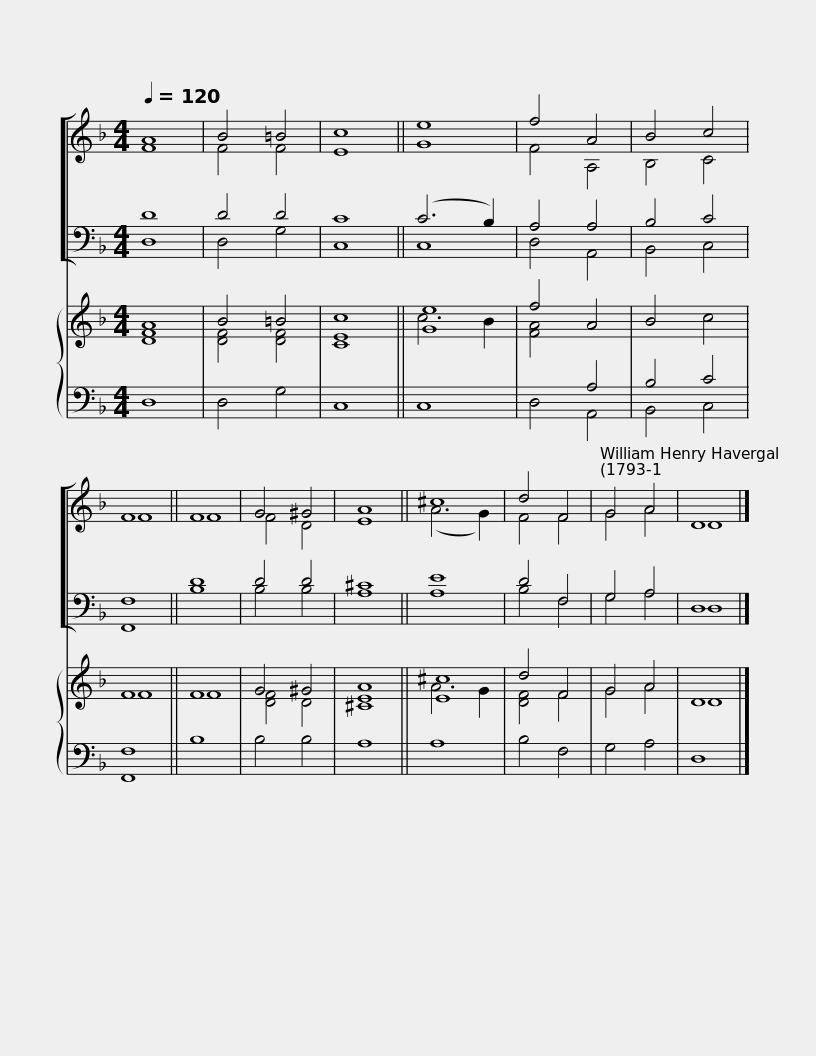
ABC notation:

X:1
%%score [ ( 1 2 ) ( 3 4 ) ] { ( 5 6 ) | ( 7 8 ) }
L:1/8
Q:1/4=120
M:4/4
I:linebreak $
K:F
V:1 treble
V:2 treble
V:3 bass
V:4 bass
V:5 treble
V:6 treble
V:7 bass
V:8 bass
V:1
 A8 | B4 =B4 | c8 || e8 | f4 A4 | %5
 B4 c4 | F8 || F8 | G4 ^G4 | A8 || %10
 ^c8 | d4 F4 | G4 A4 |$ D8 |] %14
V:2
 F8 | F4 F4 | E8 || G8 | F4 A,4 | %5
 B,4 C4 | F8 || F8 | F4 D4 | E8 || %10
 (A6 G2) | F4 F4 | G4 A4 |$ D8 |] %14
V:3
 D8 | D4 D4 | C8 || (C6 B,2) | A,4 A,4 | %5
 B,4 C4 | F,8 || D8 | D4 D4 | ^C8 || %10
 E8 | D4 F,4 | G,4 A,4 |$ D,8 |] %14
V:4
 D,8 | D,4 G,4 | C,8 || C,8 | D,4 A,,4 | %5
 B,,4 C,4 | F,,8 || B,8 | B,4 B,4 | A,8 || %10
 A,8 | B,4 F,4 | G,4 A,4 |$ D,8 |] %14
V:5
 A8 | B4 =B4 | c8 || [Ge]8 | f4 A4 | %5
 B4 c4 | F8 || F8 | G4 ^G4 | A8 || %10
 [E^c]8 | d4 F4 | G4 A4 |$ D8 |] %14
V:6
 [DF]8 | [DF]4 [DF]4 | [CE]8 || c6 B2 | [FA]4 x4 | %5
 x8 | F8 || F8 | [DF]4 D4 | [^CE]8 || %10
 A6 G2 | [DF]4 F4 | G4 A4 |$ D8 |] %14
V:7
 x8 | x8 | x8 || x8 | x4 A,4 | %5
 B,4 C4 | x8 || x8 | x8 | x8 || %10
 x8 | x8 | x8 |$ x8 |] %14
V:8
 D,8 | D,4 G,4 | C,8 || C,8 | D,4 A,,4 | %5
 B,,4 C,4 | [F,,F,]8 || B,8 | B,4 B,4 | A,8 || %10
 A,8 | B,4 F,4 | G,4 A,4 |$ D,8 |] %14
